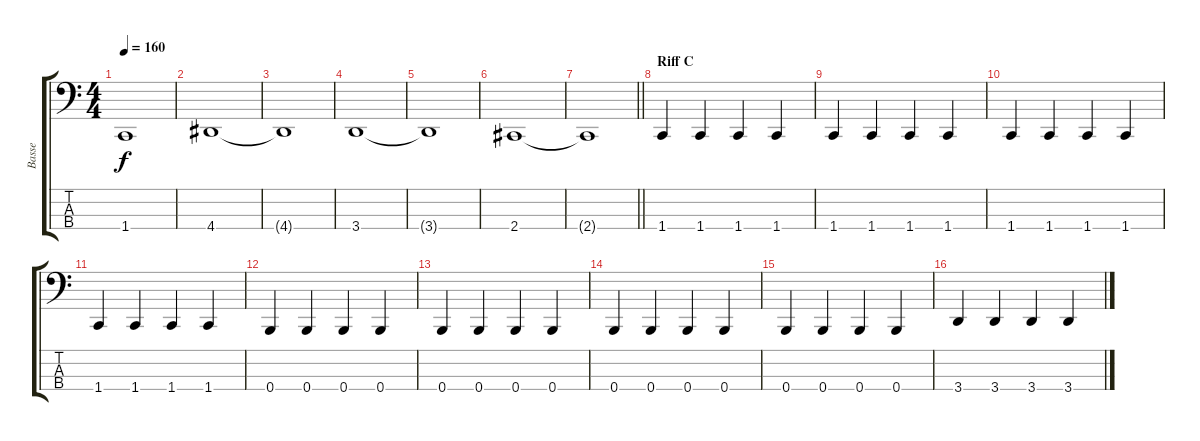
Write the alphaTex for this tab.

\track ("Basse" "Basse") {instrument electricbassfinger}
\staff {score tabs}
\tuning (D2 A1 E1 B0) {hide}
\ts (4 4)
\tempo 160
\clef f4
\ks c
1.4{t}.1{dy f} |
4.4.1 |
4.4{t}.1 |
3.4.1 |
3.4{t}.1 |
2.4.1 |
\barLineRight lightlight
2.4{t}.1 |
\section ("" "Riff C")
1.4.4 1.4.4 1.4.4 1.4.4 |
1.4.4 1.4.4 1.4.4 1.4.4 |
1.4.4 1.4.4 1.4.4 1.4.4 |
1.4.4 1.4.4 1.4.4 1.4.4 |
0.4.4 0.4.4 0.4.4 0.4.4 |
0.4.4 0.4.4 0.4.4 0.4.4 |
0.4.4 0.4.4 0.4.4 0.4.4 |
0.4.4 0.4.4 0.4.4 0.4.4 |
3.4.4 3.4.4 3.4.4 3.4.4
